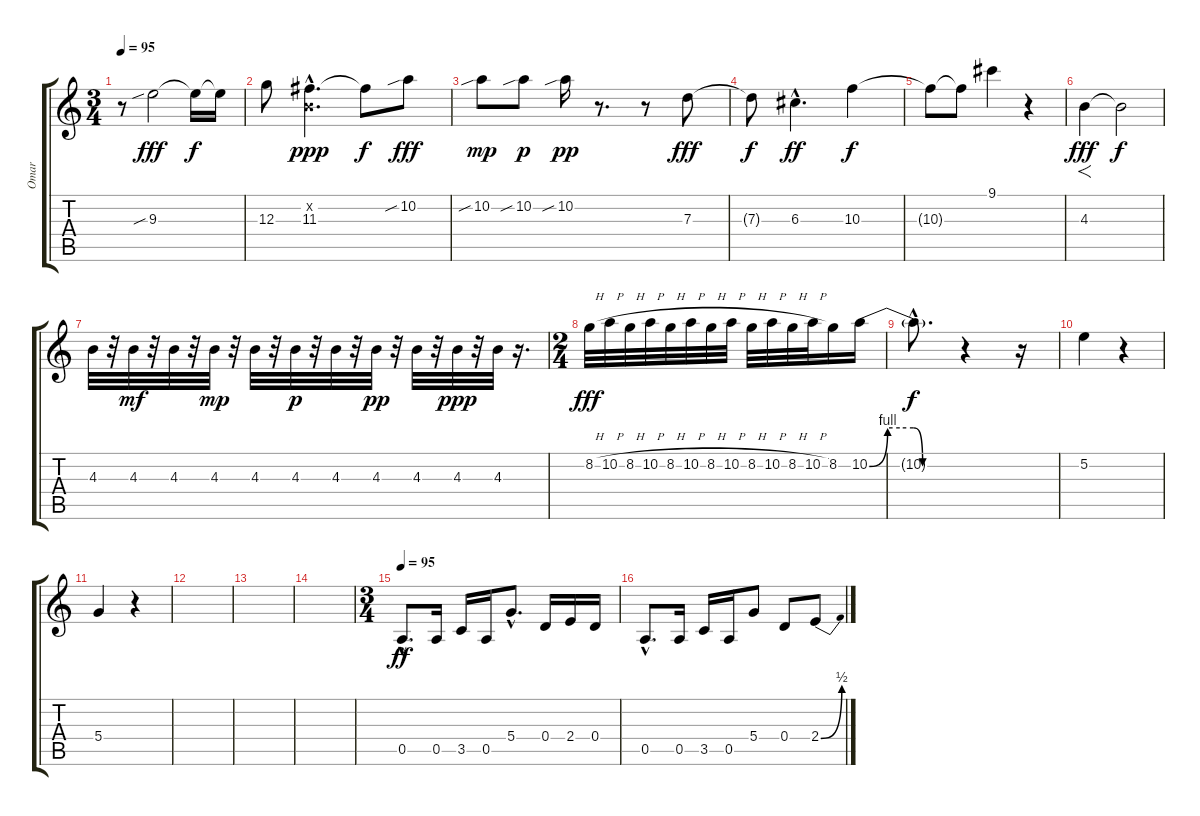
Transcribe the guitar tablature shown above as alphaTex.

\track ("Omar" "Omar") {instrument overdrivenguitar}
\staff {score tabs}
\tuning (E4 B3 G3 D3 A2 E2) {hide}
\ts (3 4)
\tempo 95
\clef g2
\ks c
r.8{dy f volume 0} 9.3{sib}.2{dy fff volume 16} 9.3{t}.16{dy f} 9.3{t}.16{volume 7} |
12.3.8{volume 16} (0.2{hac x} 11.3{hac}).4{d dy ppp} 11.3{t}.8{dy f} 10.2{sib}.8{dy fff} |
10.2{sib}.8{dy mp} 10.2{sib}.8{dy p} 10.2{sib}.16{dy pp} r.8{d volume 0} r.8{volume 0} 7.3.8{dy fff volume 16} |
7.3{t}.8{dy f} 6.3{hac}.4{d dy ff} 10.3.4{dy f} |
10.3{t}.8 10.3{t}.8 9.1.4 r.4 |
4.3.4{f dy fff} 4.3{t}.2{dy f} |
4.3.32 r.32 4.3.32{dy mf} r.32 4.3.32 r.32 4.3.32{dy mp} r.32 4.3.32 r.32 4.3.32{dy p} r.32 4.3.32 r.32 4.3.32{dy pp} r.32 4.3.32 r.32 4.3.32{dy ppp} r.32 4.3.32 r.16{d} |
\ts (2 4)
8.2{h}.32{dy fff} 10.2{h}.32 8.2{h}.32 10.2{h}.32 8.2{h}.32 10.2{h}.32 8.2{h}.32 10.2{h}.32 8.2{h}.32 10.2{h}.32 8.2{h}.32 10.2{h}.32 8.2.16 10.2{be (custom 0 0 12 4 20 4 29 4 35 0 41 0 60 0)}.16 |
10.2{hac t}.8{d dy f} r.4 r.16 |
5.2.4 r.4 |
5.4.4 r.4 |
|
|
|
\ts (3 4)
\tempo 95
0.5{hac}.8{d dy ff instrument overdrivenguitar} 0.5.16 3.5.16 0.5.16 5.4{hac}.8{d} 0.4.16 2.4.16 0.4.16 |
0.5{hac}.8{d} 0.5.16 3.5.16 0.5.16 5.4.8 0.4.8 2.4{be (bend 0 0 60 2)}.8
